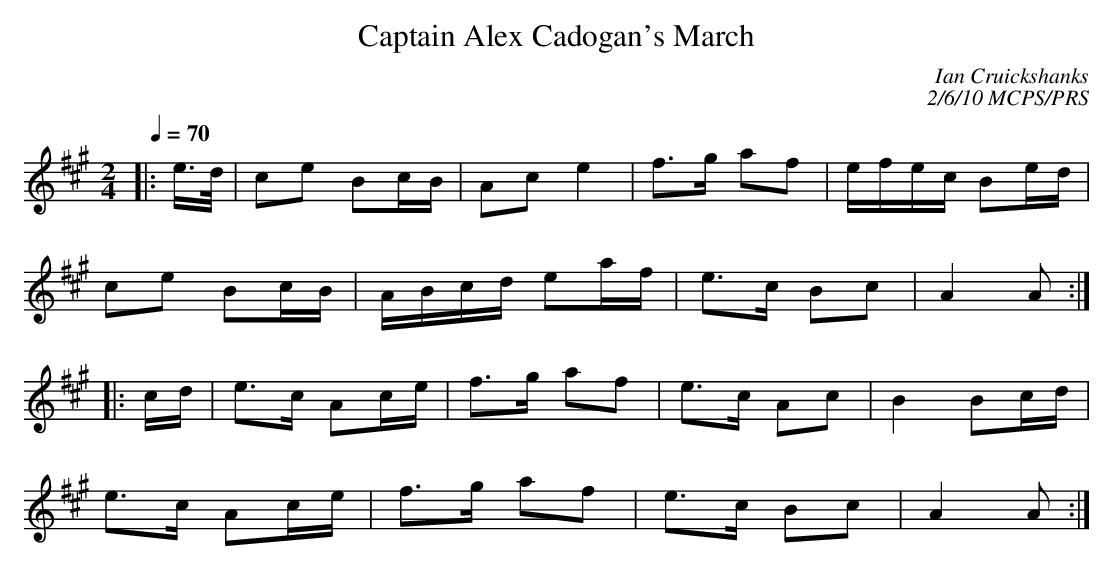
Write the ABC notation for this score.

X:1
T:Captain Alex Cadogan's March
C:Ian Cruickshanks
C:2/6/10 MCPS/PRS
M:2/4
Q:1/4=70
L:1/8
K:A
|: e/>d/ | ce Bc/B/ | Ac e2 | f>g af | e/f/e/c/ Be/d/ |
ce Bc/B/ | A/B/c/d/ ea/f/ | e>c Bc | A2 A :|
|: c/d/ | e>c Ac/e/ | f>g af | e>c Ac | B2 Bc/d/ |
e>c Ac/e/ | f>g af | e>c Bc | A2 A :|
